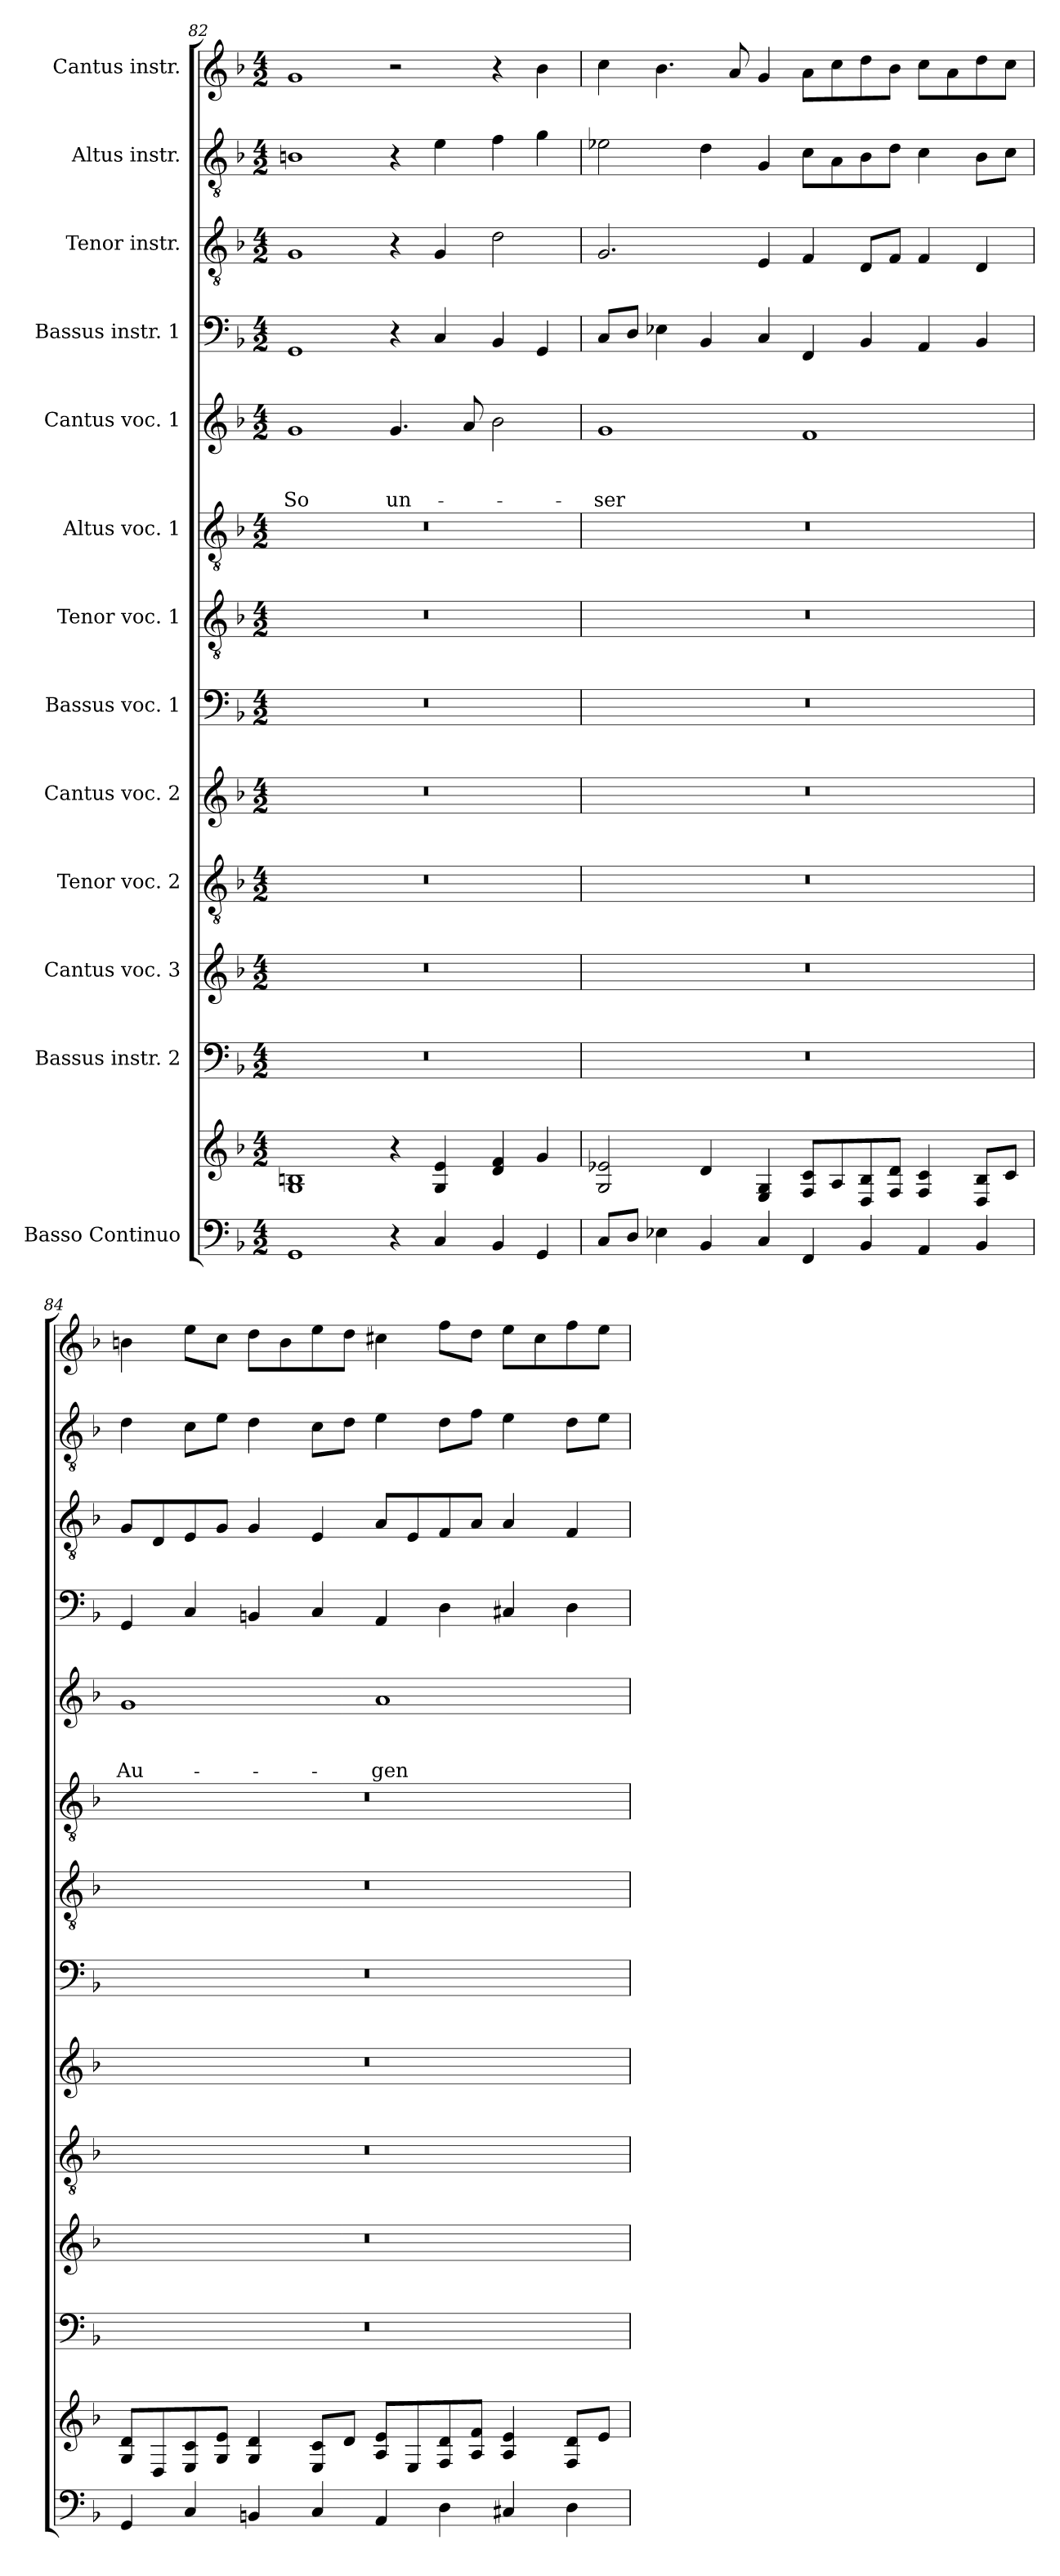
**kern	**kern	**kern	**kern	**kern	**kern	**kern	**kern	**kern	**kern	**text	**text	**text	**kern	**kern	**kern	**kern
*part14	*part13	*part12	*part11	*part10	*part9	*part8	*part7	*part6	*part5	*part5	*part5	*part5	*part4	*part3	*part2	*part1
*staff14	*staff13	*staff12	*staff11	*staff10	*staff9	*staff8	*staff7	*staff6	*staff5	*staff5	*staff5	*staff5	*staff4	*staff3	*staff2	*staff1
*I"Basso Continuo	*	*I"Bassus instr. 2	*I"Cantus voc. 3	*I"Tenor voc. 2	*I"Cantus voc. 2	*I"Bassus voc. 1	*I"Tenor voc. 1	*I"Altus voc. 1	*I"Cantus voc. 1	*	*	*	*I"Bassus instr. 1	*I"Tenor instr.	*I"Altus instr.	*I"Cantus instr.
*clefF4	*clefG2	*clefF4	*clefG2	*clefGv2	*clefG2	*clefF4	*clefGv2	*clefGv2	*clefG2	*	*	*	*clefF4	*clefGv2	*clefGv2	*clefG2
*k[b-]	*k[b-]	*k[b-]	*k[b-]	*k[b-]	*k[b-]	*k[b-]	*k[b-]	*k[b-]	*k[b-]	*	*	*	*k[b-]	*k[b-]	*k[b-]	*k[b-]
*F:	*F:	*F:	*F:	*F:	*F:	*F:	*F:	*F:	*F:	*	*	*	*F:	*F:	*F:	*F:
*M4/2	*M4/2	*M4/2	*M4/2	*M4/2	*M4/2	*M4/2	*M4/2	*M4/2	*M4/2	*	*	*	*M4/2	*M4/2	*M4/2	*M4/2
=82	=82	=82	=82	=82	=82	=82	=82	=82	=82	=82	=82	=82	=82	=82	=82	=82
!	!	!	!	!	!	!	!	!	!	!	!	!LO:LY:b	!	!	!	!
1GG	1G 1Bn	0r	0r	0r	0r	0r	0r	0r	1g	.	.	So	1GG	1G	1Bn	1g
!	!	!	!	!	!	!	!	!	!	!	!	!LO:LY:b	!	!	!	!
4r	4r	.	.	.	.	.	.	.	4.g/	.	.	un-	4r	4r	4r	2r
4C/	4G/ 4e/	.	.	.	.	.	.	.	.	.	.	.	4C/	4G/	4e\	.
.	.	.	.	.	.	.	.	.	8a/	.	.	.	.	.	.	.
4BB-/	4d/ 4f/	.	.	.	.	.	.	.	2b-\	.	.	.	4BB-/	2d\	4f\	4r
4GG/	4g/	.	.	.	.	.	.	.	.	.	.	.	4GG/	.	4g\	4b-\
=83	=83	=83	=83	=83	=83	=83	=83	=83	=83	=83	=83	=83	=83	=83	=83	=83
!	!	!	!	!	!	!	!	!	!	!	!	!LO:LY:b	!	!	!	!
8C/L	2G/ 2e-X/	0r	0r	0r	0r	0r	0r	0r	1g	.	.	-ser	8C/L	2.G/	2e-X\	4cc\
8D/J	.	.	.	.	.	.	.	.	.	.	.	.	8D/J	.	.	.
4E-X\	.	.	.	.	.	.	.	.	.	.	.	.	4E-X\	.	.	4.b-\
4BB-/	4d/	.	.	.	.	.	.	.	.	.	.	.	4BB-/	.	4d\	.
.	.	.	.	.	.	.	.	.	.	.	.	.	.	.	.	8a/
4C/	4E/ 4G/	.	.	.	.	.	.	.	.	.	.	.	4C/	4E/	4G/	4g/
4FF/	8F/ 8c/L	.	.	.	.	.	.	.	1f	.	.	.	4FF/	4F/	8c\L	8a\L
.	8A/	.	.	.	.	.	.	.	.	.	.	.	.	.	8A\	8cc\
4BB-/	8D/ 8B-/	.	.	.	.	.	.	.	.	.	.	.	4BB-/	8D/L	8B-\	8dd\
.	8F/ 8d/J	.	.	.	.	.	.	.	.	.	.	.	.	8F/J	8d\J	8b-\J
4AA/	4F/ 4c/	.	.	.	.	.	.	.	.	.	.	.	4AA/	4F/	4c\	8cc\L
.	.	.	.	.	.	.	.	.	.	.	.	.	.	.	.	8a\
4BB-/	8D/ 8B-/L	.	.	.	.	.	.	.	.	.	.	.	4BB-/	4D/	8B-\L	8dd\
.	8c/J	.	.	.	.	.	.	.	.	.	.	.	.	.	8c\J	8cc\J
=84	=84	=84	=84	=84	=84	=84	=84	=84	=84	=84	=84	=84	=84	=84	=84	=84
!	!	!	!	!	!	!	!	!	!	!	!	!LO:LY:b	!	!	!	!
4GG/	8G/ 8d/L	0r	0r	0r	0r	0r	0r	0r	1g	.	.	Au-	4GG/	8G/L	4d\	4bn\
.	8D/	.	.	.	.	.	.	.	.	.	.	.	.	8D/	.	.
4C/	8E/ 8c/	.	.	.	.	.	.	.	.	.	.	.	4C/	8E/	8c\L	8ee\L
.	8G/ 8e/J	.	.	.	.	.	.	.	.	.	.	.	.	8G/J	8e\J	8cc\J
4BBn/	4G/ 4d/	.	.	.	.	.	.	.	.	.	.	.	4BBn/	4G/	4d\	8dd\L
.	.	.	.	.	.	.	.	.	.	.	.	.	.	.	.	8b\
4C/	8E/ 8c/L	.	.	.	.	.	.	.	.	.	.	.	4C/	4E/	8c\L	8ee\
.	8d/J	.	.	.	.	.	.	.	.	.	.	.	.	.	8d\J	8dd\J
!	!	!	!	!	!	!	!	!	!	!	!	!LO:LY:b	!	!	!	!
4AA/	8A/ 8e/L	.	.	.	.	.	.	.	1a	.	.	-gen	4AA/	8A/L	4e\	4cc#X\
.	8E/	.	.	.	.	.	.	.	.	.	.	.	.	8E/	.	.
4D\	8F/ 8d/	.	.	.	.	.	.	.	.	.	.	.	4D\	8F/	8d\L	8ff\L
.	8A/ 8f/J	.	.	.	.	.	.	.	.	.	.	.	.	8A/J	8f\J	8dd\J
4C#X/	4A/ 4e/	.	.	.	.	.	.	.	.	.	.	.	4C#X/	4A/	4e\	8ee\L
.	.	.	.	.	.	.	.	.	.	.	.	.	.	.	.	8cc#\
4D\	8F/ 8d/L	.	.	.	.	.	.	.	.	.	.	.	4D\	4F/	8d\L	8ff\
.	8e/J	.	.	.	.	.	.	.	.	.	.	.	.	.	8e\J	8ee\J
=	=	=	=	=	=	=	=	=	=	=	=	=	=	=	=	=
*-	*-	*-	*-	*-	*-	*-	*-	*-	*-	*-	*-	*-	*-	*-	*-	*-
